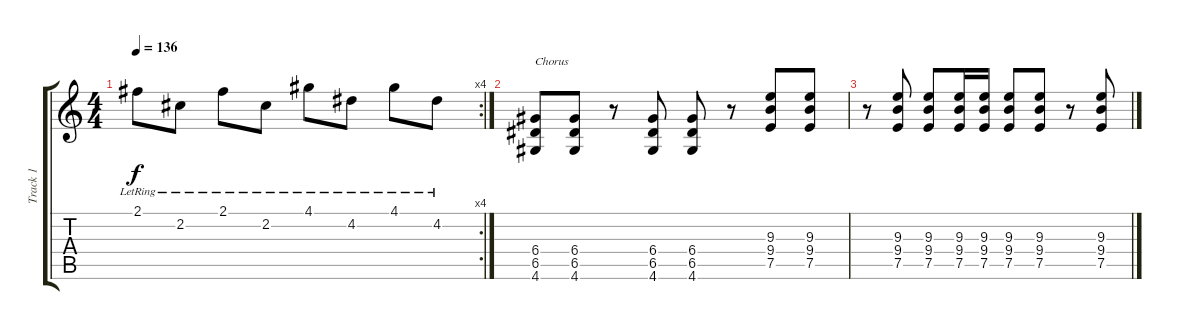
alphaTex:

\track ("Track 1" "Track 1") {instrument distortionguitar}
\staff {score tabs}
\tuning (E4 B3 G3 D3 A2 E2) {hide}
\rc 4
\ts (4 4)
\tempo 136
\clef g2
\ks c
2.1{lr}.8{dy f} 2.2{lr}.8 2.1{lr}.8 2.2{lr}.8 4.1{lr}.8 4.2{lr}.8 4.1{lr}.8 4.2{lr}.8 |
(6.4 6.5 4.6).8{txt "Chorus"} (6.4 6.5 4.6).8 r.8 (6.4 6.5 4.6).8 (6.4 6.5 4.6).8 r.8 (9.3 9.4 7.5).8 (9.3 9.4 7.5).8 |
r.8 (9.3 9.4 7.5).8 (9.3 9.4 7.5).8 (9.3 9.4 7.5).16 (9.3 9.4 7.5).16 (9.3 9.4 7.5).8 (9.3 9.4 7.5).8 r.8 (9.3 9.4 7.5).8
